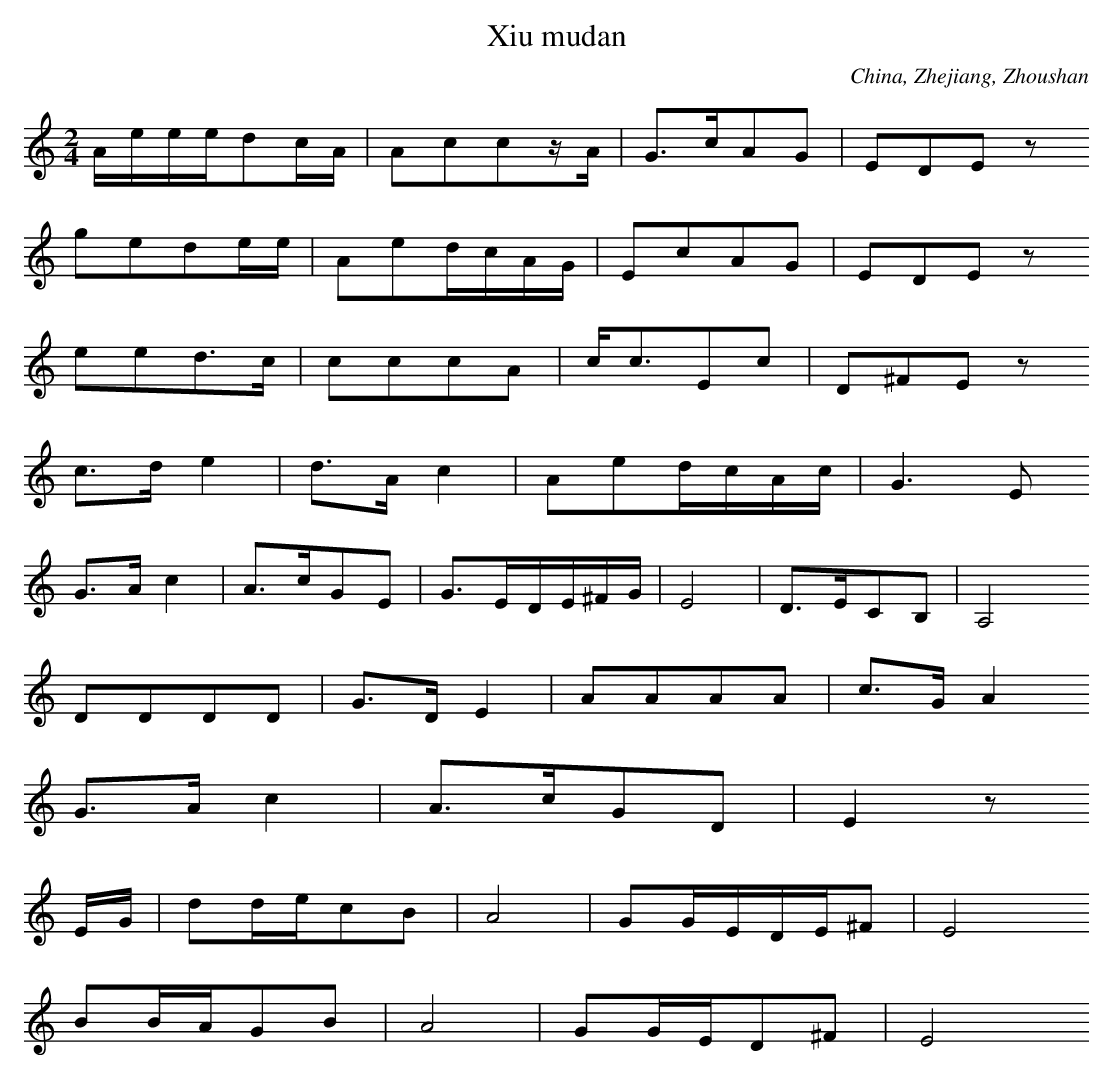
X:1
T: Xiu mudan
O: China, Zhejiang, Zhoushan
M: 2/4
L: 1/16
K: C
Aeeed2cA | A2c2c2zA | G3cA2G2 | E2D2E2z2
g2e2d2ee | A2e2dcAG | E2c2A2G2 | E2D2E2z2
e2e2d3c | c2c2c2A2 | cc3E2c2 | D2^F2E2z2
c3de4 | d3Ac4 | A2e2dcAc | G6E2
G3Ac4 | A3cG2E2 | G3EDE^FG | E8 | D3EC2B,2 | A,8
D2D2D2D2 | G3DE4 | A2A2A2A2 | c3GA4
G3Ac4 | A3cG2D2 | E4z2
EG | d2dec2B2 | A8 | G2GEDE^F2 | E8
B2BAG2B2 | A8 | G2GED2^F2 | E8
